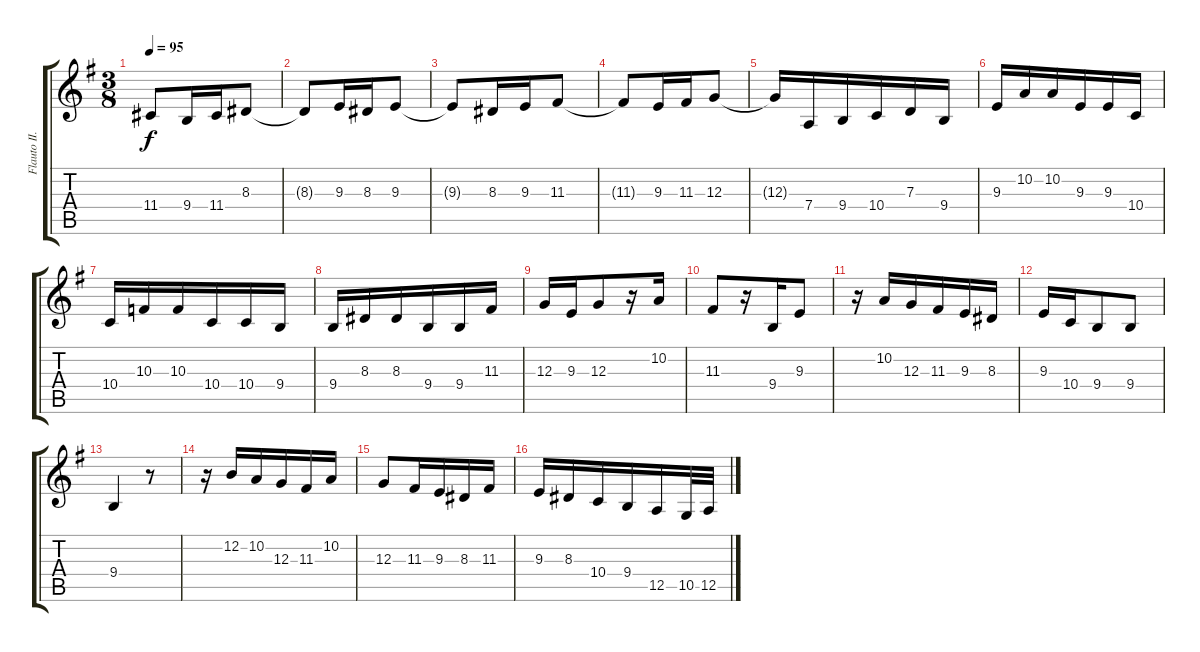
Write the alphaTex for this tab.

\track ("Flauto II. (Flùte à bee)" "Flauto II.") {instrument recorder}
\staff {score tabs}
\tuning (E4 B3 G3 D3 A2 E2) {hide}
\ts (3 8)
\tempo 95
\clef g2
\ks g
11.4{t}.8{dy f beam merge} 9.4.16 11.4.16{beam merge} 8.3.8 |
8.3{t}.8{beam merge} 9.3.16 8.3.16{beam merge} 9.3.8 |
9.3{t}.8{beam merge} 8.3.16 9.3.16{beam merge} 11.3.8 |
11.3{t}.8{beam merge} 9.3.16 11.3.16{beam merge} 12.3.8 |
12.3{t}.16 7.4.16{beam merge} 9.4.16 10.4.16{beam merge} 7.3.16 9.4.16 |
9.3.16 10.2.16{beam merge} 10.2.16 9.3.16{beam merge} 9.3.16 10.4.16 |
10.4.16 10.3.16{beam merge} 10.3.16 10.4.16{beam merge} 10.4.16 9.4.16 |
9.4.16 8.3.16{beam merge} 8.3.16 9.4.16{beam merge} 9.4.16 11.3.16 |
12.3.16 9.3.16{beam merge} 12.3.8 r.16 10.2.16 |
11.3.8 r.16 9.4.16{beam merge} 9.3.8 |
r.16 10.2.16{beam merge} 12.3.16 11.3.16{beam merge} 9.3.16 8.3.16 |
9.3.16 10.4.16{beam merge} 9.4.8{beam merge} 9.4.8 |
9.4.4 r.8 |
r.16 12.2.16{beam merge} 10.2.16 12.3.16{beam merge} 11.3.16 10.2.16 |
12.3.8{beam merge} 11.3.16 9.3.16{beam merge} 8.3.16 11.3.16 |
9.3.16 8.3.16{beam merge} 10.4.16 9.4.16{beam merge} 12.5.16 10.5.32 12.5.32
